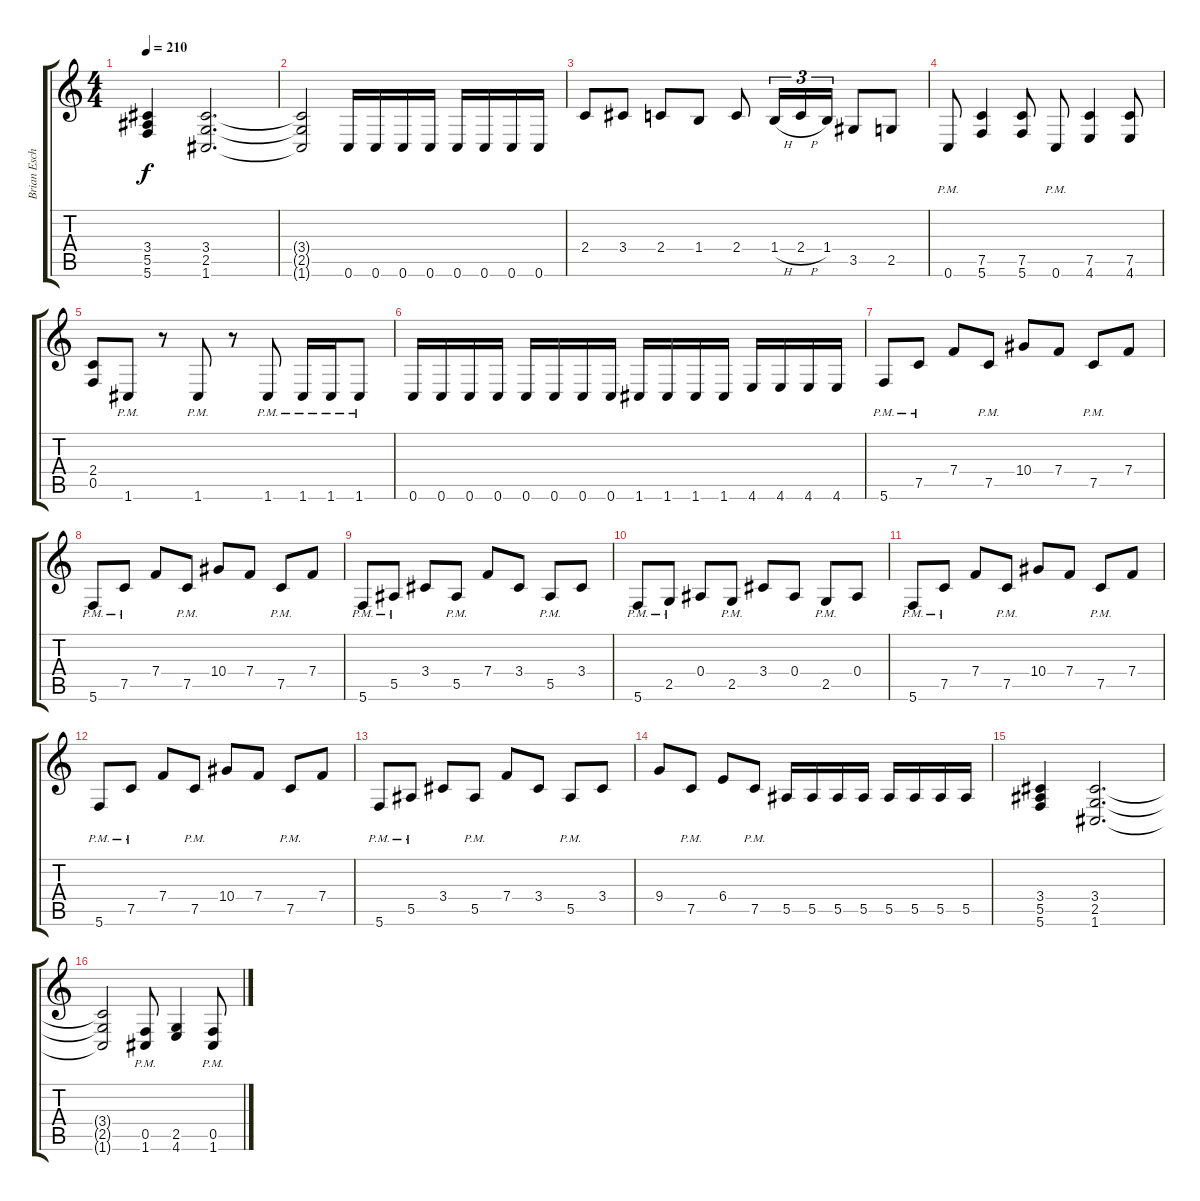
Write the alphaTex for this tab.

\track ("Brian Eschbach Rhythm" "Brian Esch") {instrument overdrivenguitar}
\staff {score tabs}
\tuning (C4 G3 Eb3 Bb2 F2 C2) {hide}
\ts (4 4)
\tempo 210
\clef g2
\ks c
(3.4 5.5 5.6).4{dy f} (3.4 2.5 1.6).2{d} |
(3.4{t} 2.5{t} 1.6{t}).2 0.6.16 0.6.16 0.6.16 0.6.16 0.6.16 0.6.16 0.6.16 0.6.16 |
2.4.8 3.4.8 2.4.8 1.4.8 2.4.8 1.4{h}.16{tu (3 2)} 2.4{h}.16{tu (3 2)} 1.4.16{tu (3 2)} 3.5.8 2.5.8 |
0.6{pm}.8 (7.5 5.6).4 (7.5 5.6).8 0.6{pm}.8 (7.5 4.6).4 (7.5 4.6).8 |
(2.4 0.5).8 1.6{pm}.8 r.8 1.6{pm}.8 r.8 1.6{pm}.8 1.6{pm}.16 1.6{pm}.16 1.6{pm}.8 |
0.6.16 0.6.16 0.6.16 0.6.16 0.6.16 0.6.16 0.6.16 0.6.16 1.6.16 1.6.16 1.6.16 1.6.16 4.6.16 4.6.16 4.6.16 4.6.16 |
5.6{pm}.8 7.5{pm}.8 7.4.8 7.5{pm}.8 10.4.8 7.4.8 7.5{pm}.8 7.4.8 |
5.6{pm}.8 7.5{pm}.8 7.4.8 7.5{pm}.8 10.4.8 7.4.8 7.5{pm}.8 7.4.8 |
5.6{pm}.8 5.5{pm}.8 3.4.8 5.5{pm}.8 7.4.8 3.4.8 5.5{pm}.8 3.4.8 |
5.6{pm}.8 2.5{pm}.8 0.4.8 2.5{pm}.8 3.4.8 0.4.8 2.5{pm}.8 0.4.8 |
5.6{pm}.8 7.5{pm}.8 7.4.8 7.5{pm}.8 10.4.8 7.4.8 7.5{pm}.8 7.4.8 |
5.6{pm}.8 7.5{pm}.8 7.4.8 7.5{pm}.8 10.4.8 7.4.8 7.5{pm}.8 7.4.8 |
5.6{pm}.8 5.5{pm}.8 3.4.8 5.5{pm}.8 7.4.8 3.4.8 5.5{pm}.8 3.4.8 |
9.4.8 7.5{pm}.8 6.4.8 7.5{pm}.8 5.5.16 5.5.16 5.5.16 5.5.16 5.5.16 5.5.16 5.5.16 5.5.16 |
(3.4 5.5 5.6).4 (3.4 2.5 1.6).2{d} |
(3.4{t} 2.5{t} 1.6{t}).2 (0.5{pm} 1.6{pm}).8 (2.5 4.6).4 (0.5{pm} 1.6{pm}).8
